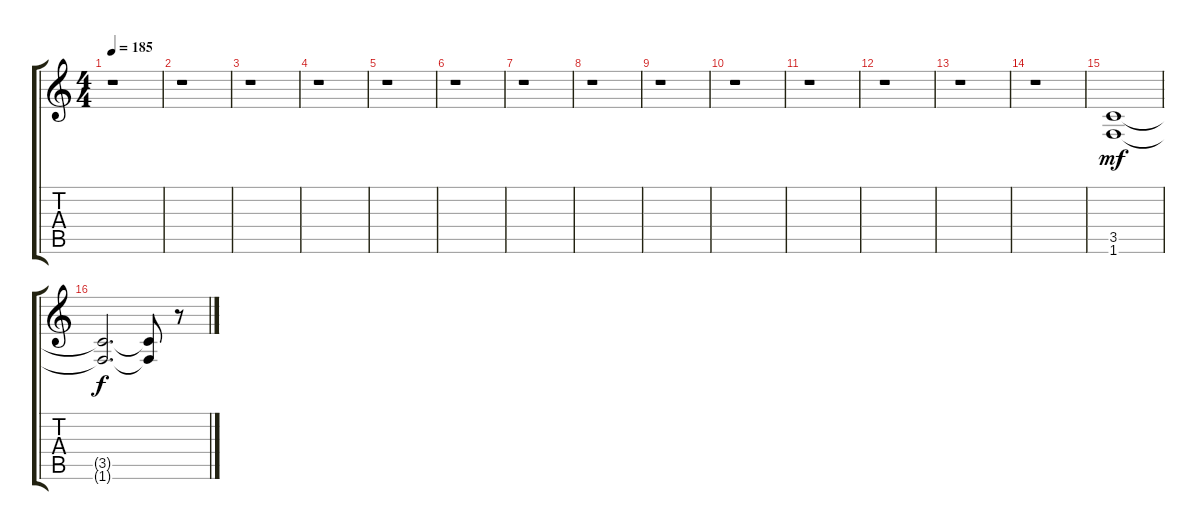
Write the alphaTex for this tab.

\track "" {instrument distortionguitar}
\staff {score tabs}
\tuning (E4 B3 G3 D3 A2 E2) {hide}
\ts (4 4)
\tempo 185
\clef g2
\ks c
r.1{dy f} |
r.1 |
r.1 |
r.1 |
r.1 |
r.1 |
r.1 |
r.1 |
r.1 |
r.1 |
r.1 |
r.1 |
r.1 |
r.1 |
(3.5 1.6).1{dy mf} |
(3.5{t} 1.6{t}).2{d dy f} (3.5{t} 1.6{t}).8 r.8
